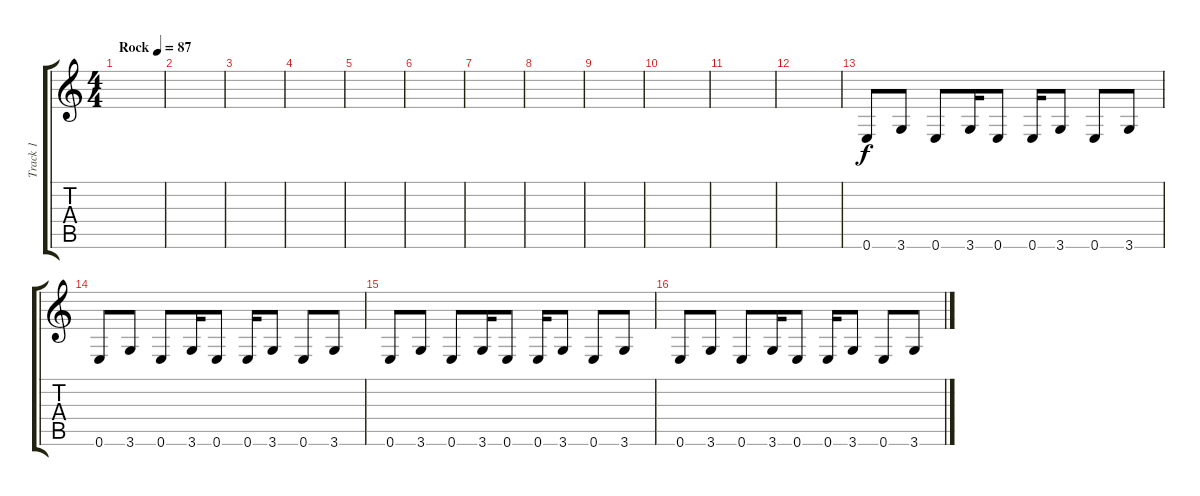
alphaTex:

\track ("Track 1" "Track 1") {instrument distortionguitar}
\staff {score tabs}
\tuning (E4 B3 G3 D3 A2 E2) {hide}
\ts (4 4)
\tempo (87 "Rock")
\clef g2
\ks c
|
|
|
|
|
|
|
|
|
|
|
|
0.6.8 3.6.8 0.6.8 3.6.16 0.6.8 0.6.16 3.6.8 0.6.8 3.6.8 |
0.6.8 3.6.8 0.6.8 3.6.16 0.6.8 0.6.16 3.6.8 0.6.8 3.6.8 |
0.6.8{instrument distortionguitar} 3.6.8 0.6.8 3.6.16 0.6.8 0.6.16 3.6.8 0.6.8 3.6.8 |
0.6.8 3.6.8 0.6.8 3.6.16 0.6.8 0.6.16 3.6.8 0.6.8 3.6.8
